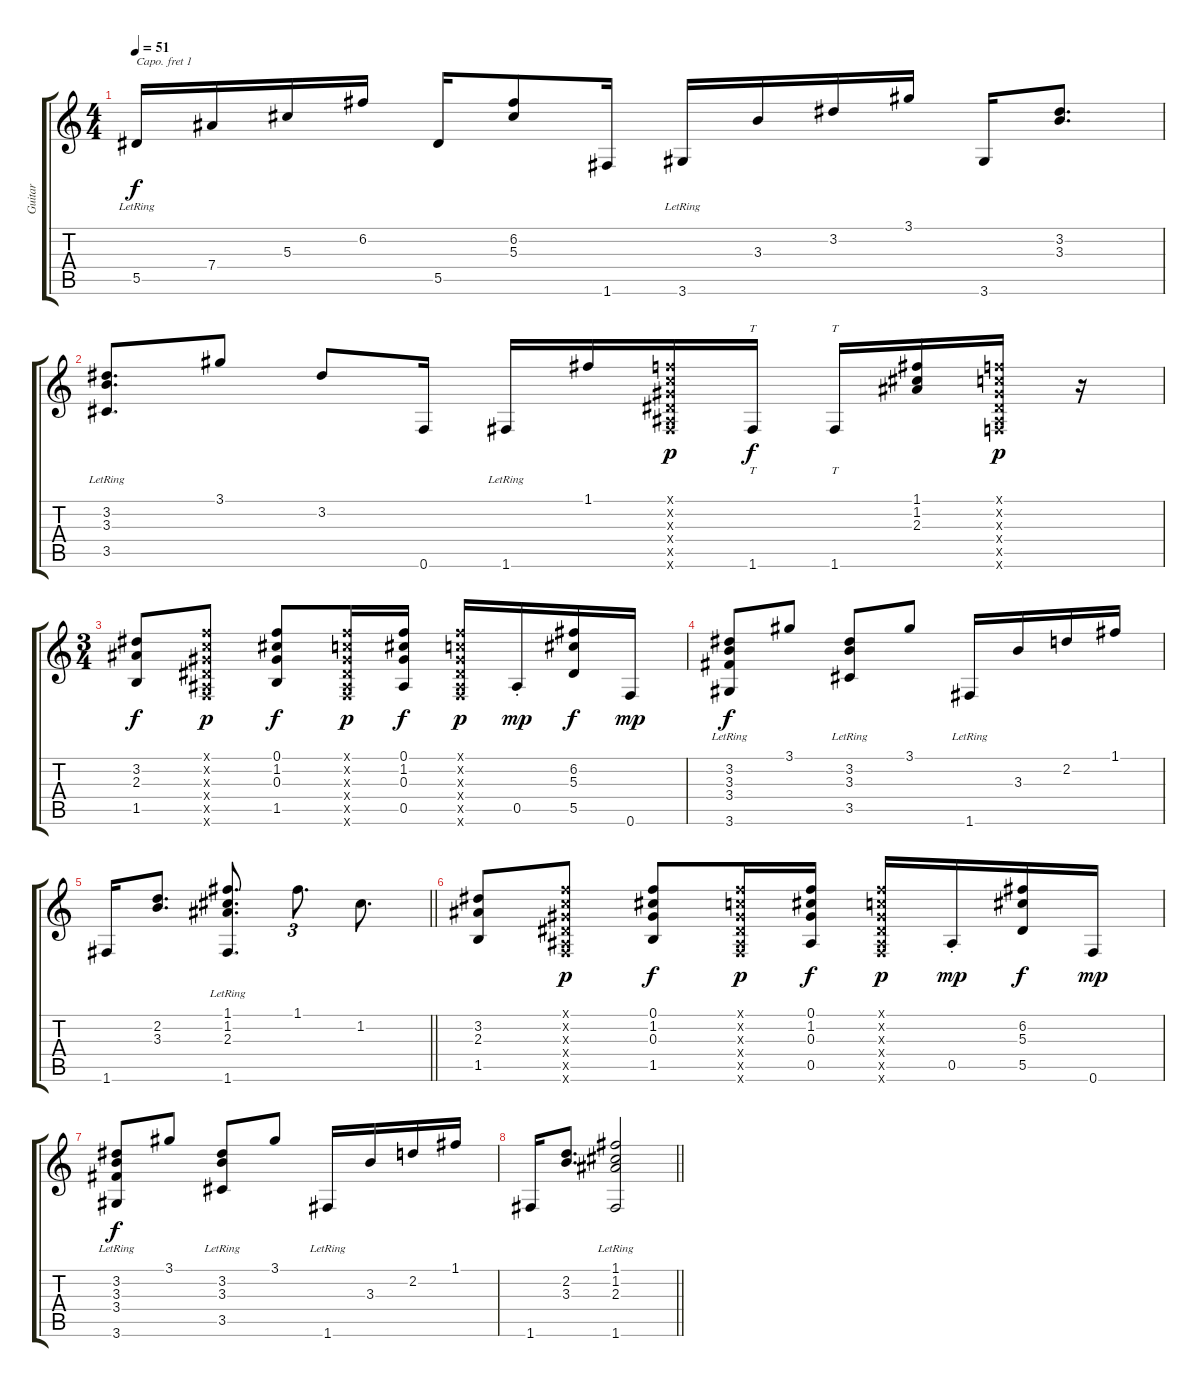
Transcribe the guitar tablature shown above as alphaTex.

\track ("Guitar" "Guitar") {instrument acousticguitarsteel}
\staff {score tabs}
\capo 1
\tuning (E4 B3 G3 D3 A2 E2) {hide}
\ts (4 4)
\tempo 51
\clef g2
\ks c
5.5{lr}.16{dy f} 7.4.16 5.3.16 6.2.16 5.5.16 (6.2 5.3).8 1.6.16 3.6{lr}.16 3.3.16 3.2.16 3.1.16 3.6.16 (3.2 3.3).8{d} |
(3.2{lr} 3.3{lr} 3.5{lr}).8{d} 3.1.8 3.2.8 0.6.16 1.6{lr}.16 1.1.16 (0.1{x} 0.2{x} 0.3{x} 0.4{x} 0.5{x} 1.6{x}).16{dy p} 1.6.16{tt dy f} 1.6.16{tt} (1.1 1.2 2.3).16 (0.1{x} 0.2{x} 0.3{x} 0.4{x} 0.5{x} 0.6{x}).16{dy p} r.16 |
\ts (3 4)
(3.2 2.3 1.5).8{dy f} (0.1{x} 0.2{x} 0.3{x} 0.4{x} 0.5{x} 0.6{x}).8{dy p} (0.1 1.2 0.3 1.5).8{dy f} (0.1{x} 0.2{x} 0.3{x} 0.4{x} 0.5{x} 0.6{x}).16{dy p} (0.1 1.2 0.3 0.5).16{dy f} (0.1{x} 0.2{x} 0.3{x} 0.4{x} 0.5{x} 0.6{x}).16{dy p} 0.5{st}.16{dy mp} (6.2 5.3 5.5).16{dy f} 0.6.16{dy mp} |
(3.2{lr} 3.3{lr} 3.4{lr} 3.6{lr}).8{dy f} 3.1.8 (3.2{lr} 3.3{lr} 3.5{lr}).8 3.1.8 1.6{lr}.16 3.3.16 2.2.16 1.1.16 |
\barLineRight lightlight
1.6.16 (2.2 3.3).8{d} (1.1{lr} 1.2{lr} 2.3{lr} 1.6{lr}).8{d} 1.1.8{d tu (3 2)} 1.2.8{d} |
(3.2 2.3 1.5).8 (0.1{x} 0.2{x} 0.3{x} 0.4{x} 0.5{x} 0.6{x}).8{dy p} (0.1 1.2 0.3 1.5).8{dy f} (0.1{x} 0.2{x} 0.3{x} 0.4{x} 0.5{x} 0.6{x}).16{dy p} (0.1 1.2 0.3 0.5).16{dy f} (0.1{x} 0.2{x} 0.3{x} 0.4{x} 0.5{x} 0.6{x}).16{dy p} 0.5{st}.16{dy mp} (6.2 5.3 5.5).16{dy f} 0.6.16{dy mp} |
(3.2{lr} 3.3{lr} 3.4{lr} 3.6{lr}).8{dy f} 3.1.8 (3.2{lr} 3.3{lr} 3.5{lr}).8 3.1.8 1.6{lr}.16 3.3.16 2.2.16 1.1.16 |
\barLineRight lightlight
1.6.16 (2.2 3.3).8{d} (1.1{lr} 1.2{lr} 2.3{lr} 1.6{lr}).2
